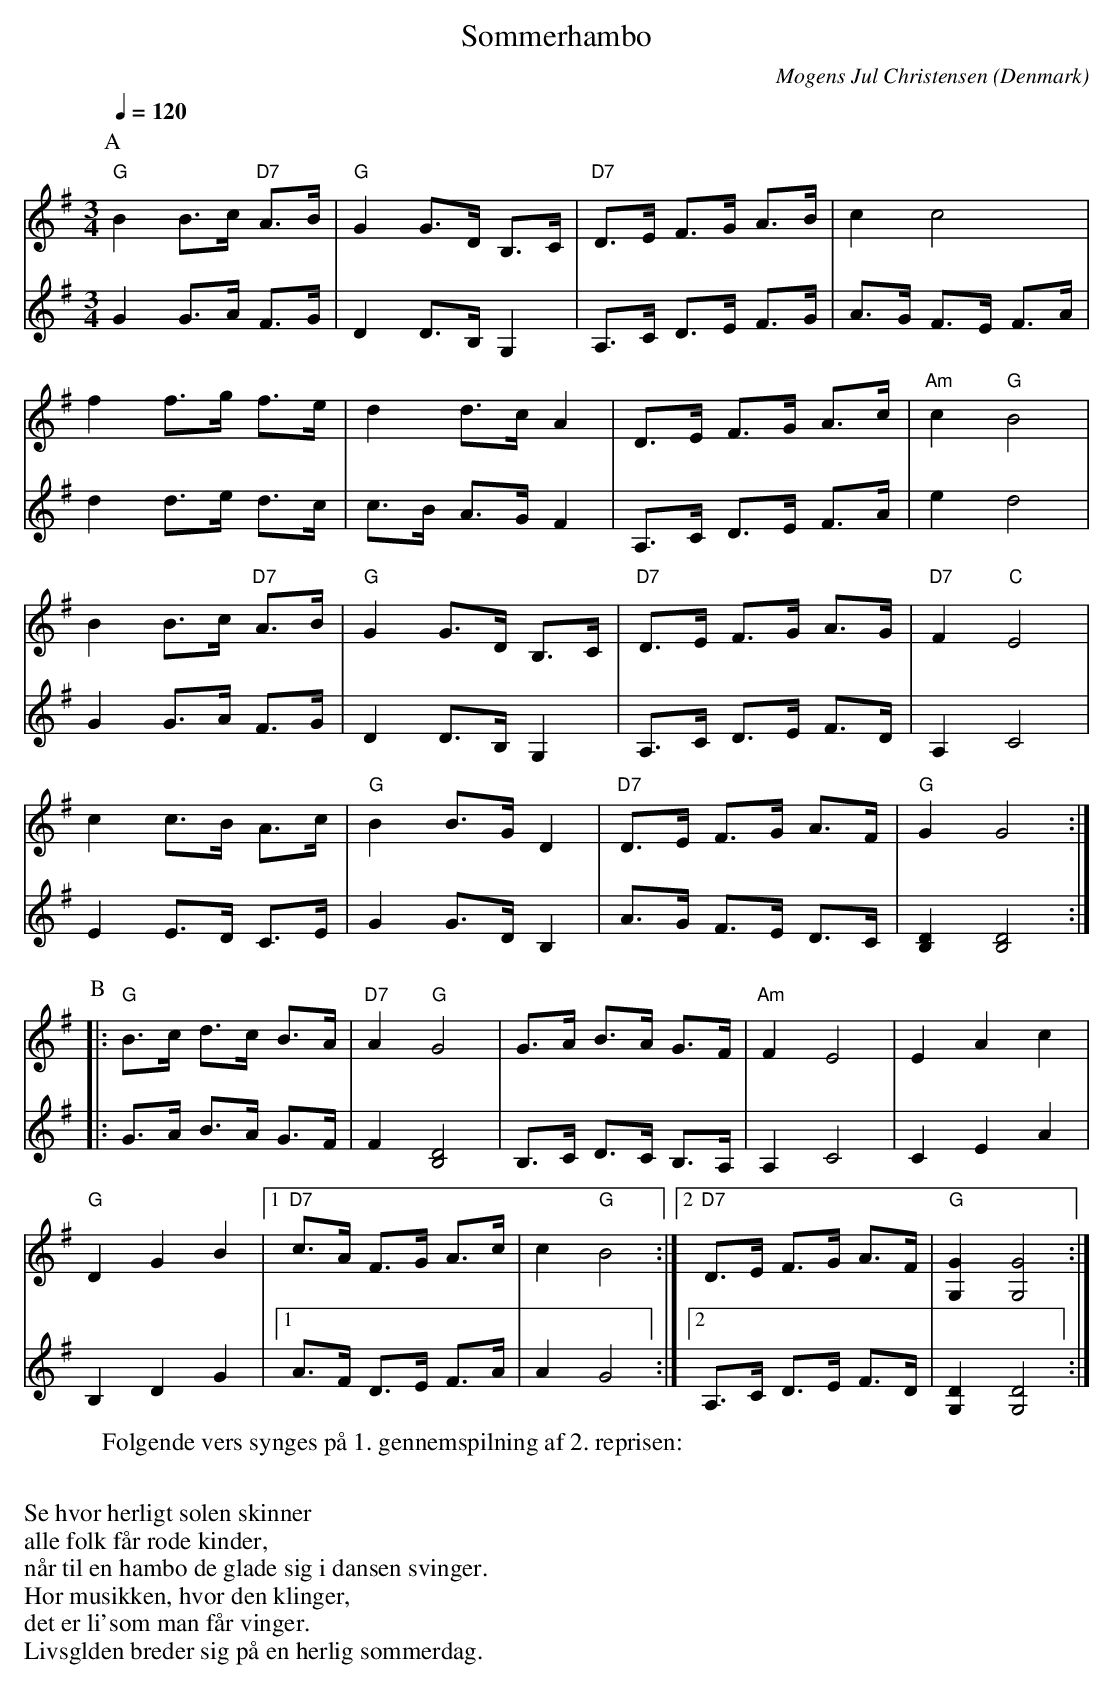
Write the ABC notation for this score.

X:1
T: Sommerhambo
C: Mogens Jul Christensen
O:Denmark
M:3/4
L:1/8
Q:1/4=120
K:G
P:A
[V:1]"G"B2 B>c "D7"A>B | "G"G2 G>D B,>C | "D7"D>E F>G A>B | c2 c4 |
[V:2]G2 G>A F>G | D2 D>B, G,2 | A,>C D>E F>G | A>G F>E F>A |
[V:1]f2 f>g f>e |d2 d>c A2 | D>E F>G A>c| "Am"c2 "G"B4 |
[V:2]d2 d>e d>c | c>B A>G F2 | A,>C D>E F>A | e2 d4 |
[V:1]B2 B>c "D7"A>B | "G"G2 G>D B,>C | "D7"D>E F>G A>G |"D7"F2 "C"E4 |
[V:2]G2 G>A F>G | D2 D>B, G,2 | A,>C D>E F>D | A,2 C4 |
[V:1]c2 c>B A>c |"G"B2 B>G D2 |  "D7"D>E F>G A>F | "G"G2 G4 :|
[V:2]E2 E>D C>E | G2 G>D B,2 | A>G F>E D>C | [B,2D2] [B,4D4] :|
P:B
[V:1]|:"G"B>c d>c B>A | "D7"A2 "G"G4 | G>A B>A G>F | "Am"F2 E4 | E2 A2 c2 |
[V:2]|:G>A B>A G>F | F2 [B,4D4] | B,>C D>C B,>A, | A,2 C4 | C2 E2 A2 |
[V:1]"G"D2 G2 B2 |[1 "D7"c>A F>G A>c | c2 "G"B4 :|[2 "D7"D>E F>G A>F | "G"[G,2G2]  [G,4G4] :|
[V:2]B,2 D2 G2 |[1 A>F D>E F>A | A2 G4 :|[2 A,>C D>E F>D | [G,2D2] [G,4D4] :|
W:F\olgende vers synges p\aa 1. gennemspilning af 2. reprisen:
W:
W:Se hvor herligt solen skinner
W:alle folk f\aar r\ode kinder,
W:n\aar til en hambo de glade sig i dansen svinger.
W:H\or musikken, hvor den klinger,
W:det er li'som man f\aar vinger.
W:Livsglden breder sig p\aa en herlig sommerdag.
